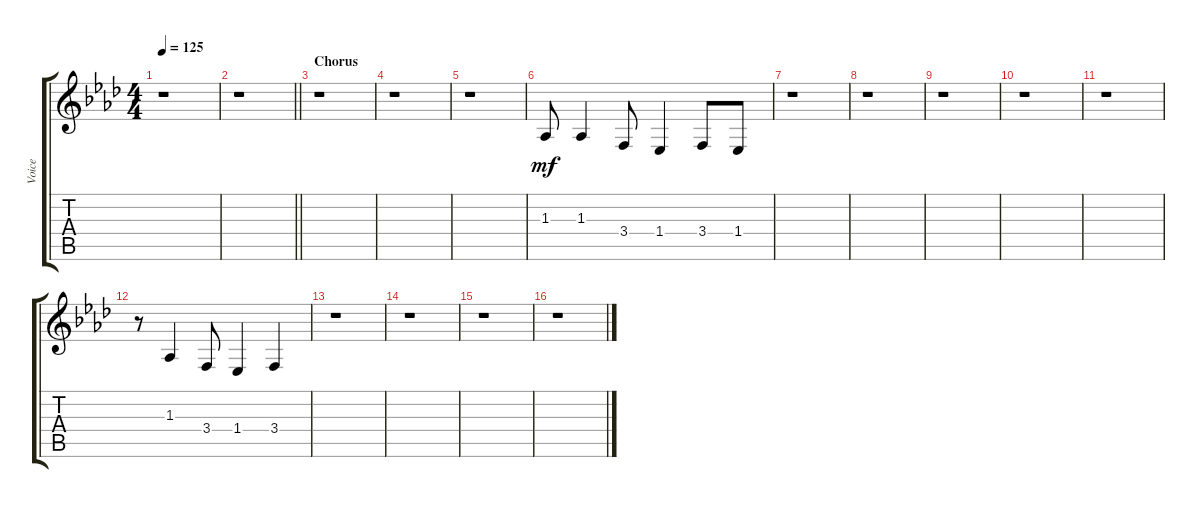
\track ("Voice" "Voice") {instrument oboe}
\staff {score tabs}
\tuning (E4 B3 G3 D3 A2 E2) {hide}
\ts (4 4)
\tempo 125
\clef g2
\ks ab
r.1{dy mf} |
\barLineRight lightlight
r.1 |
\section ("" "Chorus")
r.1 |
r.1 |
r.1 |
1.3.8 1.3.4 3.4.8 1.4.4 3.4.8 1.4.8 |
r.1 |
r.1 |
r.1 |
r.1 |
r.1 |
r.8 1.3.4 3.4.8 1.4.4 3.4.4 |
r.1 |
r.1 |
r.1 |
r.1
